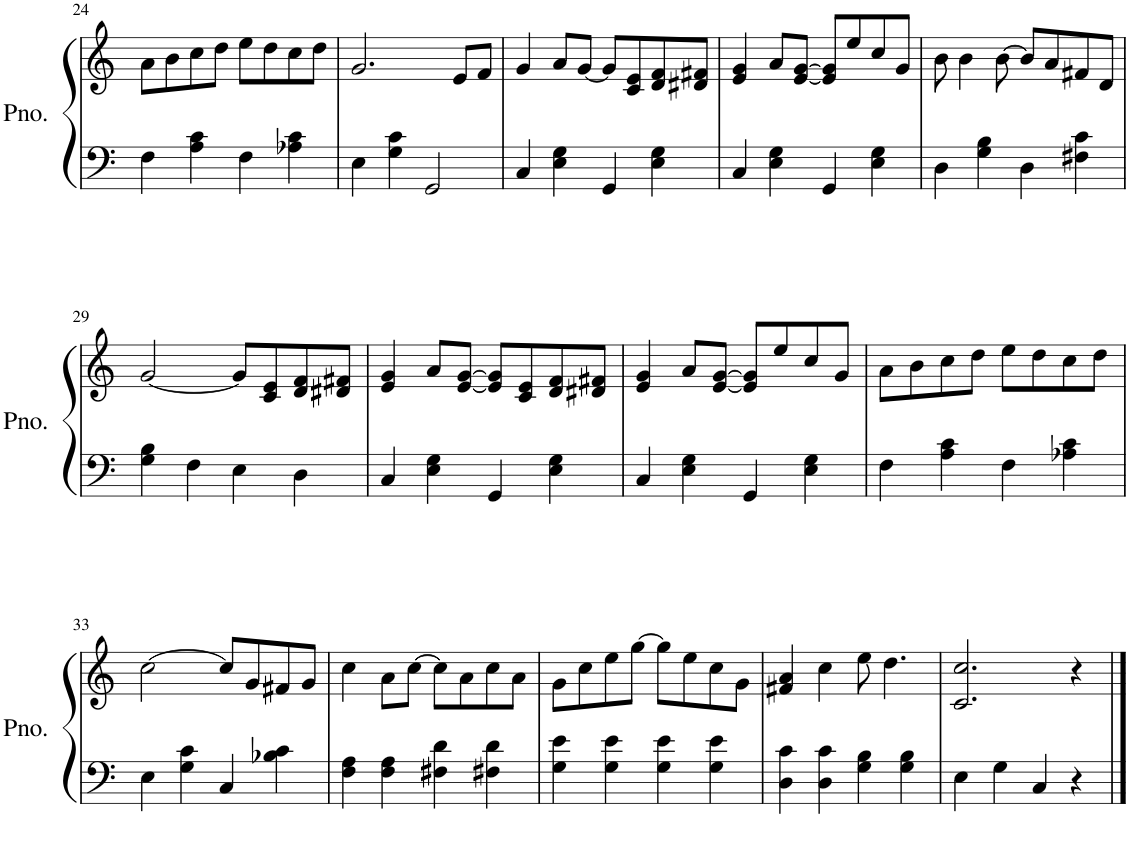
**kern	**kern
*part1	*part1
*staff2	*staff1
*I"Piano	*
*I'Pno.	*
!!LO:PB:g=z
*clefF4	*clefG2
*k[]	*k[]
*M4/4	*M4/4
=24	=24
4F\	8a\L
.	8b\
4A\ 4c\	8cc\
.	8dd\J
4F\	8ee\L
.	8dd\
4A-X\ 4c\	8cc\
.	8dd\J
=25	=25
4E\	2.g/
4G\ 4c\	.
2GG/	.
.	8e/L
.	8f/J
=26	=26
4C/	4g/
4E\ 4G\	8a/L
.	[8g/J
4GG/	8g/L]
.	8c/ 8e/
4E\ 4G\	8d/ 8f/
.	8d#X/ 8f#X/J
=27	=27
4C/	4e/ 4g/
4E\ 4G\	8a/L
.	[8e/ [8g/J
4GG/	8e/] 8g/]L
.	8ee/
4E\ 4G\	8cc/
.	8g/J
=28	=28
4D\	8b\
.	4b\
4G\ 4B\	.
.	[8b\
4D\	8b/L]
.	8a/
4F#X\ 4c\	8f#X/
.	8d/J
!!LO:LB:g=z
=29	=29
4G\ 4B\	[2g/
4F\	.
4E\	8g/L]
.	8c/ 8e/
4D\	8d/ 8f/
.	8d#X/ 8f#X/J
=30	=30
4C/	4e/ 4g/
4E\ 4G\	8a/L
.	[8e/ [8g/J
4GG/	8e/] 8g/]L
.	8c/ 8e/
4E\ 4G\	8d/ 8f/
.	8d#X/ 8f#X/J
=31	=31
4C/	4e/ 4g/
4E\ 4G\	8a/L
.	[8e/ [8g/J
4GG/	8e/] 8g/]L
.	8ee/
4E\ 4G\	8cc/
.	8g/J
=32	=32
4F\	8a\L
.	8b\
4A\ 4c\	8cc\
.	8dd\J
4F\	8ee\L
.	8dd\
4A-X\ 4c\	8cc\
.	8dd\J
!!LO:LB:g=z
=33	=33
4E\	[2cc\
4G\ 4c\	.
4C/	8cc/L]
.	8g/
4B-X\ 4c\	8f#X/
.	8g/J
=34	=34
4F\ 4A\	4cc\
4F\ 4A\	8a\L
.	[8cc\J
4F#X\ 4d\	8cc\L]
.	8a\
4F#X\ 4d\	8cc\
.	8a\J
=35	=35
4G\ 4e\	8g\L
.	8cc\
4G\ 4e\	8ee\
.	[8gg\J
4G\ 4e\	8gg\L]
.	8ee\
4G\ 4e\	8cc\
.	8g\J
=36	=36
4D\ 4c\	4f#X/ 4a/
4D\ 4c\	4cc\
4G\ 4B\	8ee\
.	4.dd\
4G\ 4B\	.
=37	=37
4E\	2.c/ 2.cc/
4G\	.
4C/	.
4r	4r
==	==
*-	*-
